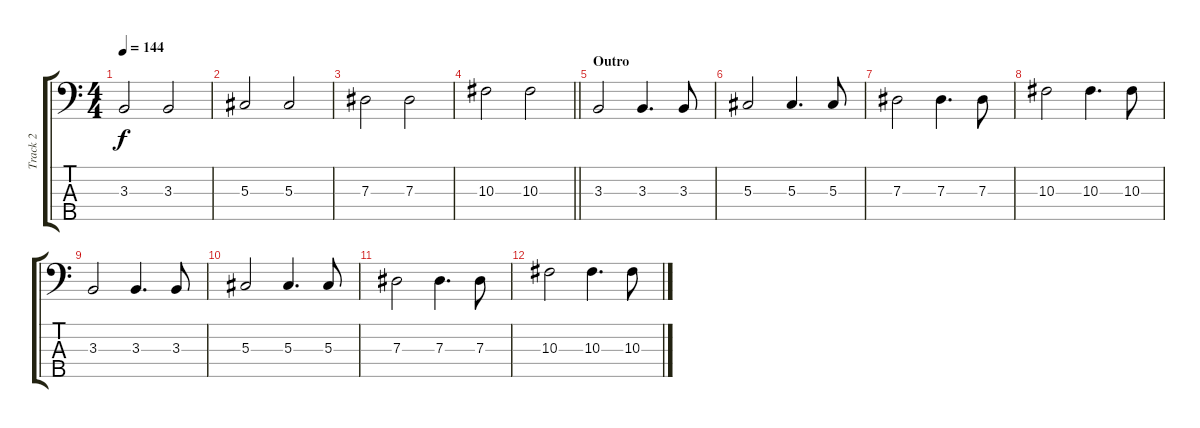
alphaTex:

\track ("Track 2" "Track 2") {instrument electricbassfinger}
\staff {score tabs}
\tuning (Gb2 Db2 Ab1 Eb1 Bb0) {hide}
\ts (4 4)
\tempo 144
\clef f4
\ks c
3.3.2{dy f} 3.3.2 |
5.3.2 5.3.2 |
7.3.2 7.3.2 |
\barLineRight lightlight
10.3.2 10.3.2 |
\section ("" "Outro")
3.3.2 3.3.4{d} 3.3.8 |
5.3.2 5.3.4{d} 5.3.8 |
7.3.2 7.3.4{d} 7.3.8 |
10.3.2 10.3.4{d} 10.3.8 |
3.3.2 3.3.4{d} 3.3.8 |
5.3.2 5.3.4{d} 5.3.8 |
7.3.2 7.3.4{d} 7.3.8 |
10.3.2 10.3.4{d} 10.3.8
